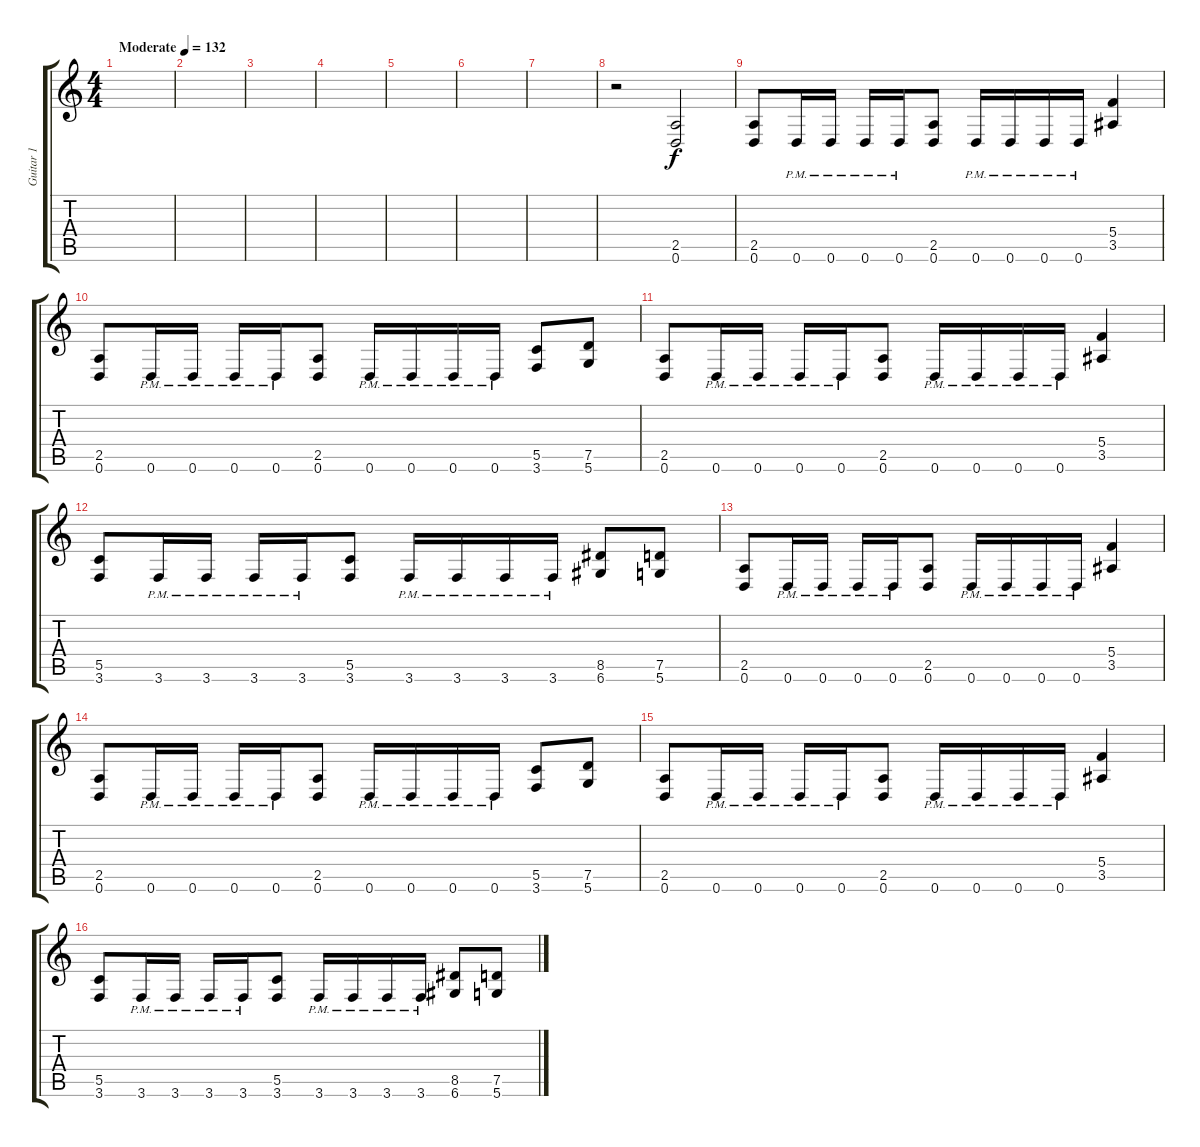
\track ("Guitar 1" "Guitar 1") {instrument distortionguitar}
\staff {score tabs}
\tuning (D4 A3 F3 C3 G2 D2) {hide}
\ts (4 4)
\tempo (132 "Moderate")
\clef g2
\ks c
|
|
|
|
|
|
|
r.2{volume 0} (2.5 0.6).2{volume 13} |
(2.5 0.6).8 0.6{pm}.16 0.6{pm}.16 0.6{pm}.16 0.6{pm}.16 (2.5 0.6).8 0.6{pm}.16 0.6{pm}.16 0.6{pm}.16 0.6{pm}.16 (5.4 3.5).4 |
(2.5 0.6).8 0.6{pm}.16 0.6{pm}.16 0.6{pm}.16 0.6{pm}.16 (2.5 0.6).8 0.6{pm}.16 0.6{pm}.16 0.6{pm}.16 0.6{pm}.16 (5.5 3.6).8 (7.5 5.6).8 |
(2.5 0.6).8 0.6{pm}.16 0.6{pm}.16 0.6{pm}.16 0.6{pm}.16 (2.5 0.6).8 0.6{pm}.16 0.6{pm}.16 0.6{pm}.16 0.6{pm}.16 (5.4 3.5).4 |
(5.5 3.6).8 3.6{pm}.16 3.6{pm}.16 3.6{pm}.16 3.6{pm}.16 (5.5 3.6).8 3.6{pm}.16 3.6{pm}.16 3.6{pm}.16 3.6{pm}.16 (8.5 6.6).8 (7.5 5.6).8 |
(2.5 0.6).8 0.6{pm}.16 0.6{pm}.16 0.6{pm}.16 0.6{pm}.16 (2.5 0.6).8 0.6{pm}.16 0.6{pm}.16 0.6{pm}.16 0.6{pm}.16 (5.4 3.5).4 |
(2.5 0.6).8 0.6{pm}.16 0.6{pm}.16 0.6{pm}.16 0.6{pm}.16 (2.5 0.6).8 0.6{pm}.16 0.6{pm}.16 0.6{pm}.16 0.6{pm}.16 (5.5 3.6).8 (7.5 5.6).8 |
(2.5 0.6).8 0.6{pm}.16 0.6{pm}.16 0.6{pm}.16 0.6{pm}.16 (2.5 0.6).8 0.6{pm}.16 0.6{pm}.16 0.6{pm}.16 0.6{pm}.16 (5.4 3.5).4 |
(5.5 3.6).8 3.6{pm}.16 3.6{pm}.16 3.6{pm}.16 3.6{pm}.16 (5.5 3.6).8 3.6{pm}.16 3.6{pm}.16 3.6{pm}.16 3.6{pm}.16 (8.5 6.6).8 (7.5 5.6).8
